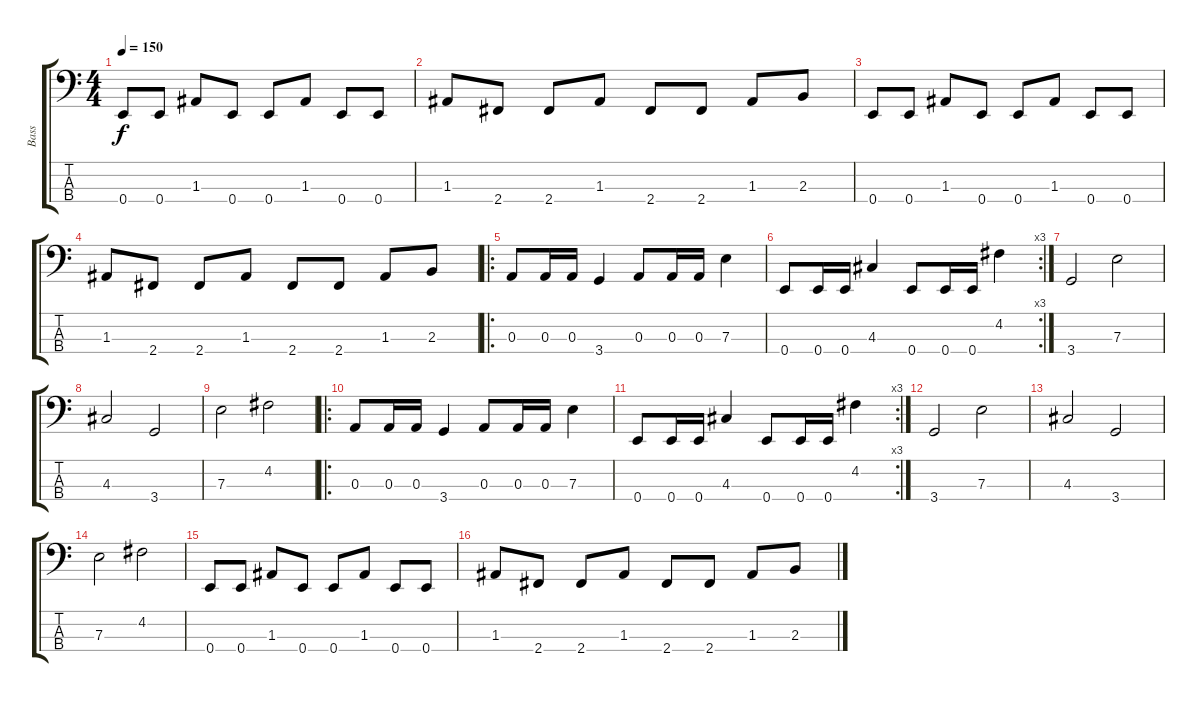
\track ("Bass" "Bass") {instrument slapbass1}
\staff {score tabs}
\tuning (G2 D2 A1 E1) {hide}
\ts (4 4)
\tempo 150
\clef f4
\ks c
0.4.8{dy f} 0.4.8 1.3.8 0.4.8 0.4.8 1.3.8 0.4.8 0.4.8 |
1.3.8 2.4.8 2.4.8 1.3.8 2.4.8 2.4.8 1.3.8 2.3.8 |
0.4.8 0.4.8 1.3.8 0.4.8 0.4.8 1.3.8 0.4.8 0.4.8 |
1.3.8 2.4.8 2.4.8 1.3.8 2.4.8 2.4.8 1.3.8 2.3.8 |
\ro
0.3.8 0.3.16 0.3.16 3.4.4 0.3.8 0.3.16 0.3.16 7.3.4 |
\rc 3
0.4.8 0.4.16 0.4.16 4.3.4 0.4.8 0.4.16 0.4.16 4.2.4 |
3.4.2 7.3.2 |
4.3.2 3.4.2 |
7.3.2 4.2.2 |
\ro
0.3.8 0.3.16 0.3.16 3.4.4 0.3.8 0.3.16 0.3.16 7.3.4 |
\rc 3
0.4.8 0.4.16 0.4.16 4.3.4 0.4.8 0.4.16 0.4.16 4.2.4 |
3.4.2 7.3.2 |
4.3.2 3.4.2 |
7.3.2 4.2.2 |
0.4.8 0.4.8 1.3.8 0.4.8 0.4.8 1.3.8 0.4.8 0.4.8 |
1.3.8 2.4.8 2.4.8 1.3.8 2.4.8 2.4.8 1.3.8 2.3.8
